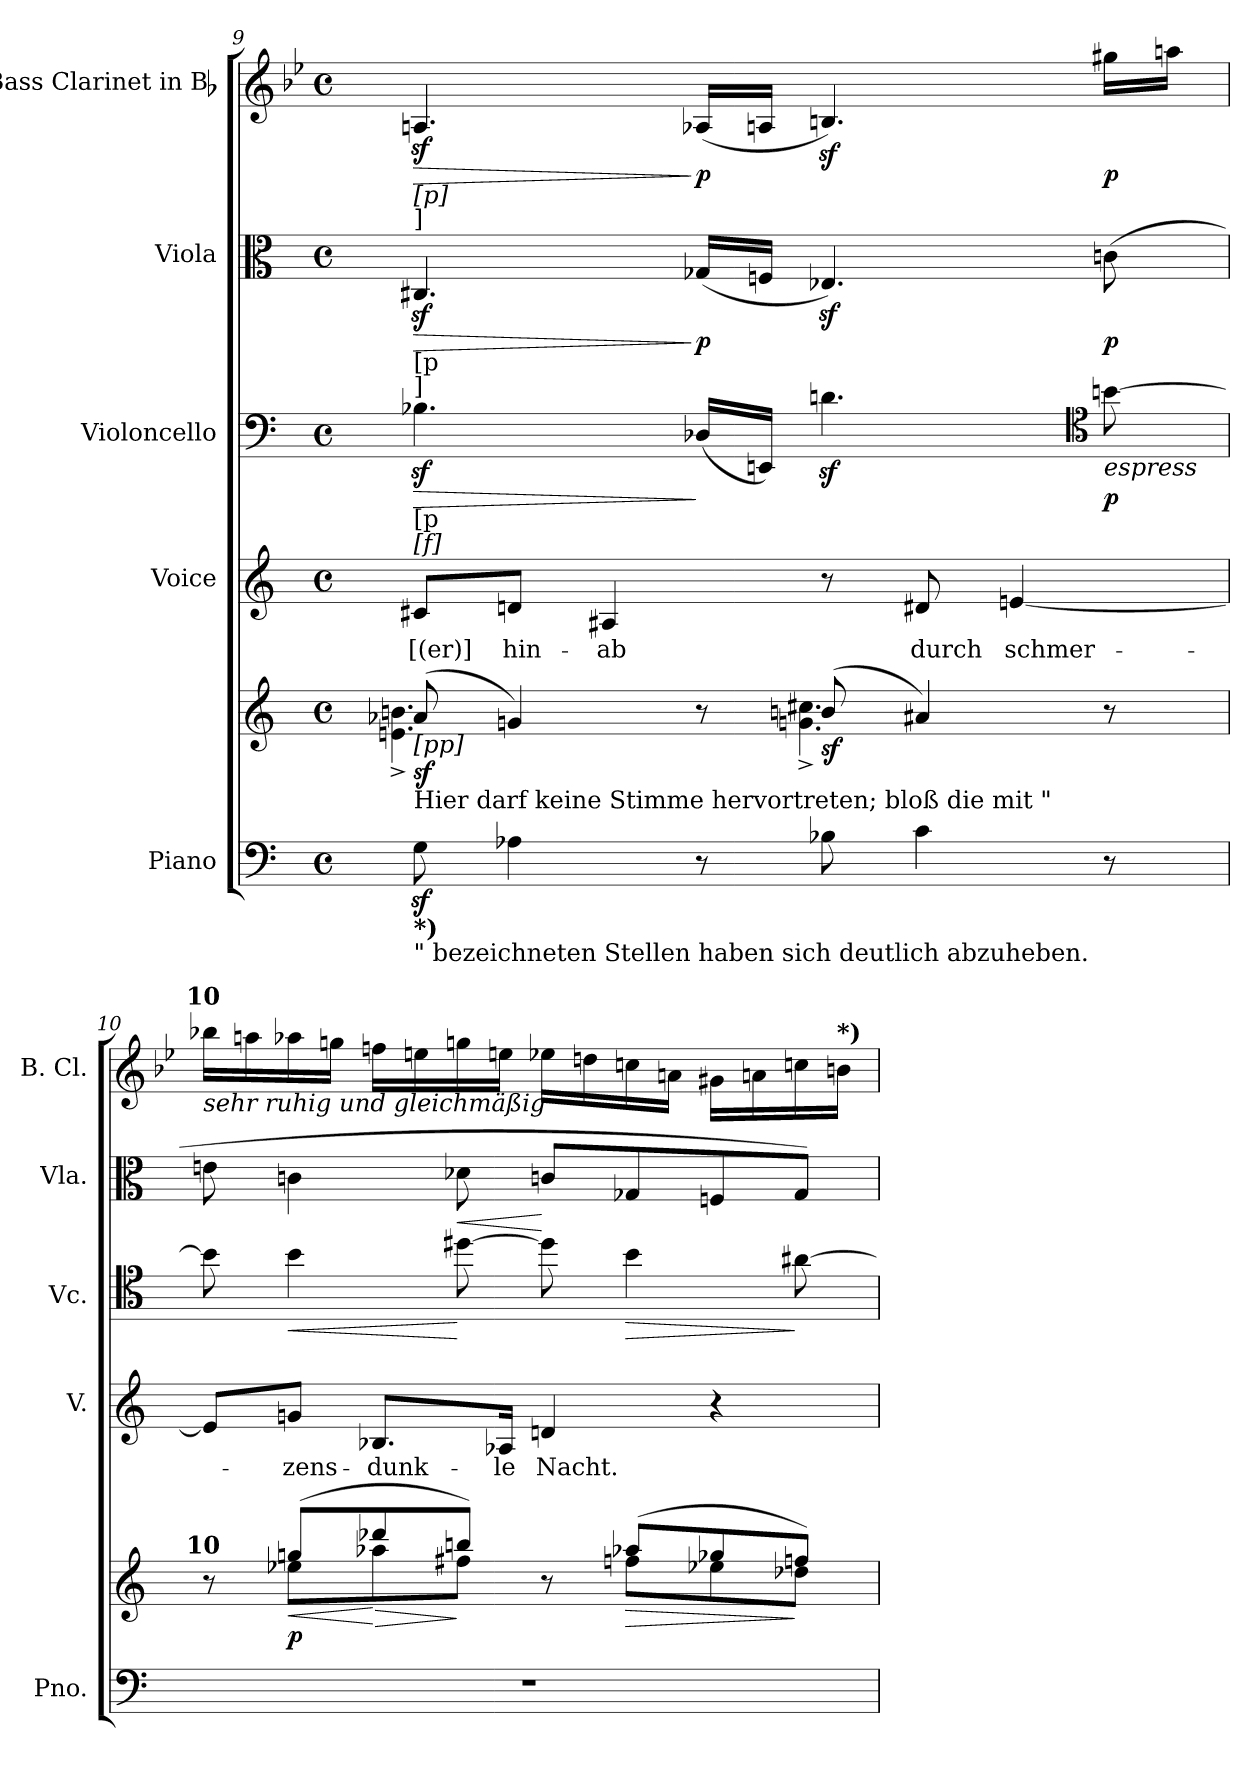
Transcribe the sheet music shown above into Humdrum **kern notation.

**kern	**kern	**dynam	**kern	**text	**kern	**dynam	**kern	**dynam	**kern	**dynam
*part5	*part5	*part5	*part4	*part4	*part3	*part3	*part2	*part2	*part1	*part1
*staff6	*staff5	*staff5/6	*staff4	*staff4	*staff3	*staff3	*staff2	*staff2	*staff1	*staff1
*I"Piano	*	*	*I"Voice	*	*I"Violoncello	*	*I"Viola	*	*I"Bass Clarinet in Bb	*
*I'Pno.	*	*	*I'V.	*	*I'Vc.	*	*I'Vla.	*	*I'B. Cl.	*
!!LO:PB:g=z
*clefF4	*clefG2	*	*clefG2	*	*clefF4	*	*clefC3	*	*clefG2	*
*	*	*	*	*	*	*	*	*	*ITrd8c14	*
*k[]	*k[]	*	*k[]	*	*k[]	*	*k[]	*	*k[b-e-]	*
*M4/4	*M4/4	*	*M4/4	*	*M4/4	*	*M4/4	*	*M4/4	*
*met(c)	*met(c)	*	*met(c)	*	*met(c)	*	*met(c)	*	*met(c)	*
*MM126	*MM126	*	*MM126	*	*MM126	*	*MM126	*	*MM126	*
=9	=9	=9	=9	=9	=9	=9	=9	=9	=9	=9
*	*^	*	*	*	*	*	*	*	*	*
!	!	!	!	!	!	!	!	!	!	!LO:TX:b:t=[p]	!
!	!	!	!	!	!	!	!	!LO:TX:b:t=[p	!	!	!
!	!	!	!	!	!	!	!	!LO:TX:t=]	!	!	!
!	!	!	!	!	!	!LO:TX:b:t=[p	!	!	!	!	!
!	!	!	!	!	!	!LO:TX:t=]	!	!	!	!	!
!	!	!	!	!LO:TX:a:t=[f]	!	!	!	!	!	!	!
!	!LO:TX:b:t=[pp]	!	!	!	!	!	!	!	!	!	!
!LO:TX:b:B:t=*)	!	!	!	!	!	!	!	!	!	!	!
!LO:TX:t=Hier darf keine Stimme hervortreten; bloß die mit "	!	!	!	!	!	!	!	!	!	!	!
!LO:TX:b:t=" bezeichneten Stellen haben sich deutlich abzuheben.	!	!	!	!	!	!	!	!	!	!	!
!	!	!	!	!	!LO:LY:b:color=#000000	!	!LO:HP:b	!	!LO:HP:b	!	!LO:HP:b
8Gzi\	(8a-Xi/	4.eni\^ 4.bni^	sf	8c#Xi/L	[(er)]	4.B-Xzi\	>	(4.C#Xzi/	>	(4.AAnzi/	>
!	!	!	!	!	!LO:LY:b:color=#000000	!	!	!	!	!	!
4A-Xi\	4gni/)	.	.	8dni/J	hin-	.	.	.	.	.	.
!	!	!	!	!	!LO:LY:b:color=#000000	!	!	!	!	!	!
.	.	.	.	4A#Xi/	-ab	.	.	.	.	.	.
8r	8r	8ryy	.	.	.	(16D-Xi/LL	]	(16G-Xi/LL	] p	(16AA-Xi/LL	] p
.	.	.	.	.	.	16EEni/JJ)	.	16Fni/JJ	.	16AAni/JJ	.
8B-Xi\	(8bni/	4.gni\^ 4.cc#Xi^	sf	8r	.	4.dnzi\	.	4.E-Xzi/)	.	4.BBnzi/)	.
!	!	!	!	!	!LO:LY:b:color=#000000	!	!	!	!	!	!
4ci\	4a#Xi/)	.	.	8d#Xi/	durch	.	.	.	.	.	.
!	!	!	!	!	!LO:LY:b:color=#000000	!	!	!	!	!	!
.	.	.	.	[<4eni/	schmer-	.	.	.	.	.	.
*	*	*	*	*	*	*clefC4	*	*	*	*	*
!	!	!	!	!	!	!LO:TX:b:i:t=espress	!	!	!	!	!
8r	8r	8ryy	.	.	.	[>8bni\	p	(8cni\	p	16g#Xi\LL	p
.	.	.	.	.	.	.	.	.	.	16ani\JJ	.
=10	=10	=10	=10	=10	=10	=10	=10	=10	=10	=10	=10
!	!	!	!	!	!	!	!	!	!	!LO:TX:b:i:t=sehr ruhig und gleichmäßig	!
!	!	!	!	!	!	!	!	!	!	!LO:TX:a:B:cj:t=10	!
!	!LO:TX:a:B:cj:t=10	!	!	!	!	!	!	!	!	!	!
1r	8r	8ryy	.	8ei/L]	.	8bi\]	.	8eni\	.	16b-Xi\LL	.
.	.	.	.	.	.	.	.	.	.	16ani\	.
!	!	!	!LO:HP:b	!	!	!	!	!	!	!	!
!	!	!	!	!	!LO:LY:b:color=#000000	!	!LO:HP:b	!	!	!	!
.	(8ggni/L	8ee-Xi\L	< p	8gni/J	-zens-	4bi\	<	4cni\	.	16a-Xi\	.
.	.	.	.	.	.	.	.	.	.	16gni\JJ	.
!	!	!	!LO:HP:n=1:b	!	!	!	!	!	!	!	!
!	!	!	!	!	!LO:LY:b:color=#000000	!	!	!	!	!	!
.	8ddd-Xi/	8aa-Xi\	[ >	8.B-Xi/L	-dunk-	.	.	.	.	16fni\LL	.
.	.	.	.	.	.	.	.	.	.	16eni\	.
!	!	!	!	!	!	!	!	!	!LO:HP:b	!	!
.	8bbni/J)	8ff#Xi\J	]	.	.	[>8dd#Xi\	[	8d-Xi\	<	16gni\	.
!	!	!	!	!	!LO:LY:b:color=#000000	!	!	!	!	!	!
.	.	.	.	16A-Xi/Jk	-le	.	.	.	.	16eni\JJ	.
!	!	!	!	!	!LO:LY:b:color=#000000	!	!	!	!	!	!
.	8r	8ryy	.	4dni/	Nacht.	8dd#i\]	.	8cni/L	[	16e-Xi\LL	.
.	.	.	.	.	.	.	.	.	.	16dni\	.
!	!	!	!LO:HP:b	!	!	!	!LO:HP:b	!	!	!	!
.	(8aa-Xi/L	8ffni\L	>	.	.	4bi\	>	8G-Xi/	.	16cni\	.
.	.	.	.	.	.	.	.	.	.	16Ani\JJ	.
.	8gg-Xi/	8ee-Xi\	.	4r	.	.	.	8Fni/	.	16G#Xi\LL	.
.	.	.	.	.	.	.	.	.	.	16Ani\	.
.	8ffni/J)	8dd-Xi\J	]	.	.	[>8a#Xi\	]	8G-i/J)	.	16cni\	.
!	!	!	!	!	!	!	!	!	!	!LO:TX:a:B:t=*)	!
.	.	.	.	.	.	.	.	.	.	16Bni\JJ	.
*	*v	*v	*	*	*	*	*	*	*	*	*
=	=	=	=	=	=	=	=	=	=	=
*-	*-	*-	*-	*-	*-	*-	*-	*-	*-	*-
